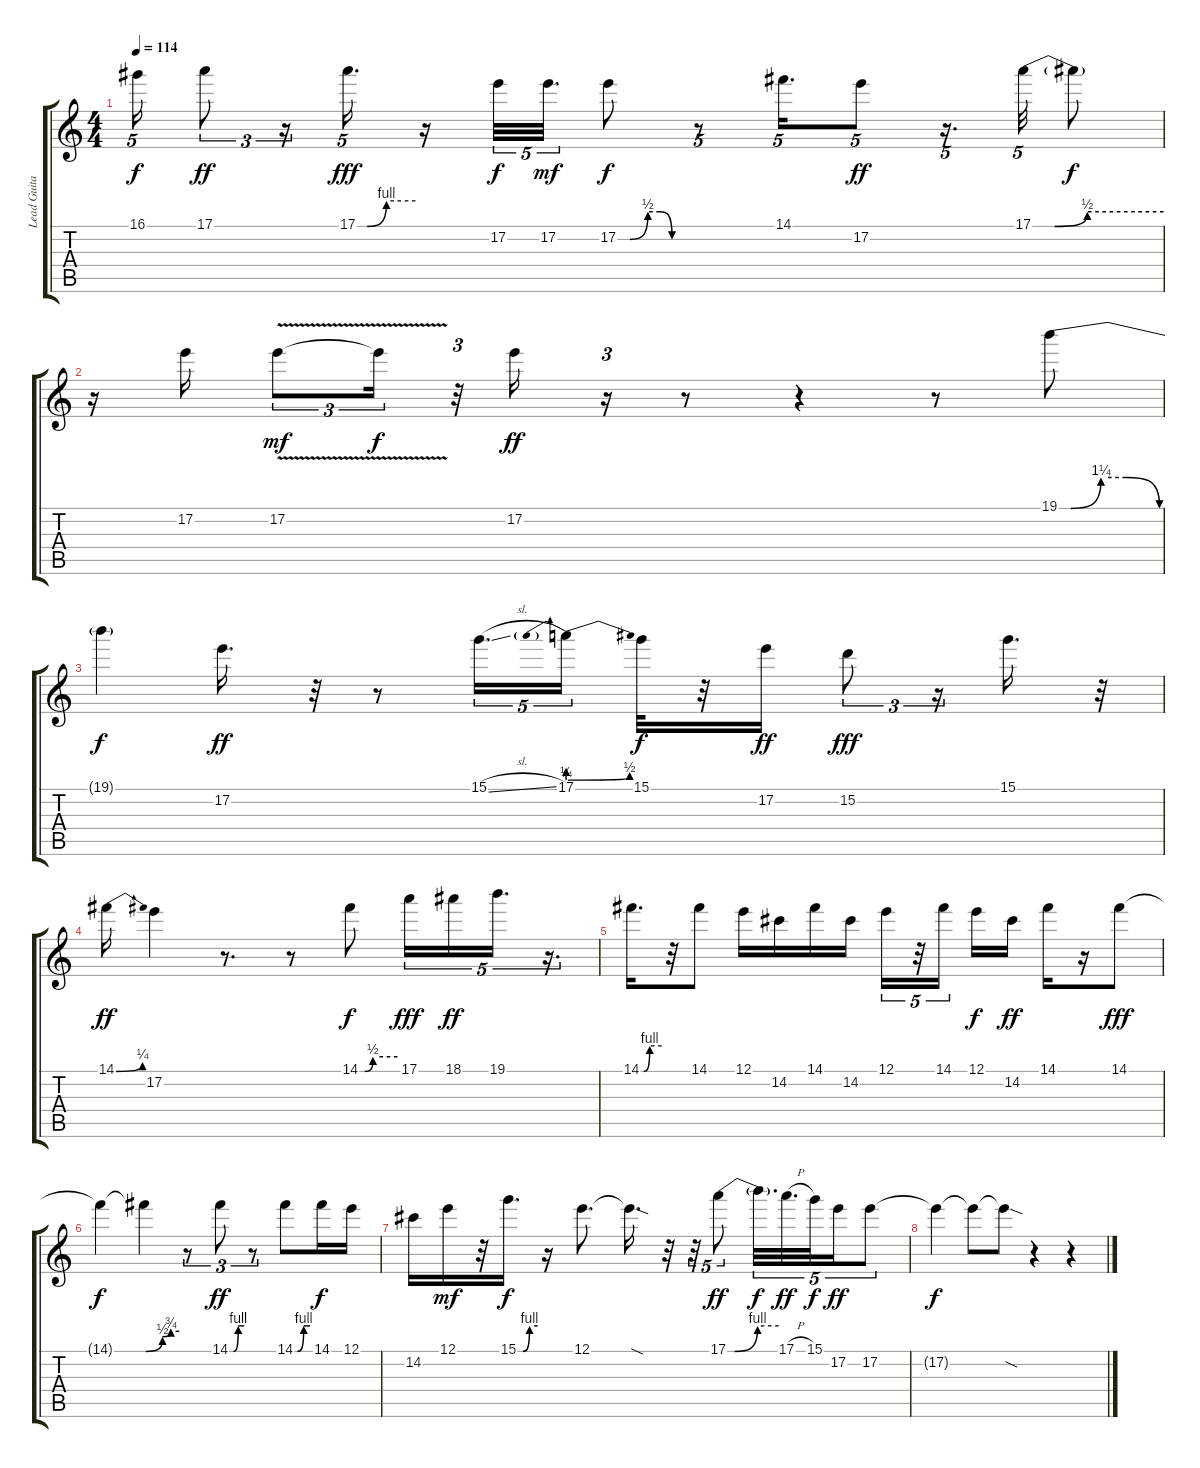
\track ("Lead Guitar" "Lead Guita") {instrument distortionguitar}
\staff {score tabs}
\tuning (E4 B3 G3 D3 A2 E2) {hide}
\ts (4 4)
\tempo 114
\clef g2
\ks c
16.1{t}.16{tu (5 4) dy f} 17.1.8{tu (3 2) dy ff} r.16{tu (3 2)} 17.1{be (custom 0 0 10 0 30 4 60 4)}.16{d tu (5 4) dy fff} r.16 17.2.32{tu (5 4) dy f} 17.2.32{d tu (5 4) dy mf} 17.2{be (custom 0 0 10 0 25 2 35 2 45 0 60 0)}.8{dy f} r.8{tu (5 4)} 14.1.16{d tu (5 4)} 17.2.8{tu (5 4) dy ff} r.16{d tu (5 4)} 17.1{be (custom 0 0 10 0 25 2 60 2)}.32{tu (5 4)} 17.1{t}.8{dy f} |
r.16 17.2.16 17.2{v}.8{tu (3 2) dy mf} 17.2{t}.16{tu (3 2) dy f} r.32{tu (3 2)} 17.2.16{dy ff} r.16{tu (3 2)} r.8 r.4 r.8 19.1{be (custom 0 0 7 0 25 5 40 5 60 0)}.8 |
19.1{t}.4{dy f} 17.2.16{d dy ff} r.32 r.8 15.1{sl}.16{d tu (5 4)} 17.1{be (prebendbend 0 1 60 2)}.16{tu (5 4) beam splitsecondary} 15.1.32{dy f} r.32 17.2.16{dy ff} 15.2.8{tu (3 2) dy fff} r.16{tu (3 2)} 15.1.16{d} r.32 |
14.1{be (bend 0 0 60 1)}.16{dy ff} 17.2.4 r.8{d} r.8 14.1{be (custom 0 0 8 0 21 2 60 2)}.8{dy f} 17.1.16{tu (5 4) dy fff} 18.1.16{tu (5 4) dy ff} 19.1.16{d tu (5 4)} r.16{d tu (5 4)} |
14.1{be (custom 0 0 8 0 25 4 60 4)}.16{d} r.32 14.1.8 12.1.16 14.2.16 14.1.16 14.2.16 12.1.16{tu (5 4)} r.32{tu (5 4)} 14.1.16{tu (5 4) beam splitsecondary} 12.1.16{dy f} 14.2.16{dy ff} 14.1.16 r.16 14.1.8{dy fff volume 7} |
14.1{t}.4{dy f} 14.1{be (custom 0 0 30 2 45 3 60 3) t}.4 r.8{tu (3 2)} 14.1{be (custom 0 0 15 0 35 4 60 4)}.8{tu (3 2) dy ff volume 14} r.8{tu (3 2)} 14.1{be (custom 0 0 10 0 35 4 60 4)}.8 14.1.16{dy f} 12.1.16 |
14.2.16 12.1.16{dy mf} r.32 15.1{be (custom 0 0 15 0 35 4 60 4)}.16{d dy f} r.16 12.1.8{d} 12.1{sod t}.16{d} r.32 r.32{tu (5 4)} 17.1{be (custom 0 0 8 0 35 4 60 4)}.8{tu (5 4) dy ff} 17.1{t}.32{d tu (5 4) dy f} 17.1{h}.32{d tu (5 4) dy ff} 15.1.32{tu (5 4) dy f} 17.2.16{tu (5 4) dy ff} 17.2.8{tu (5 4)} |
17.2{t}.4{dy f} 17.2{t}.8 17.2{sod t}.8 r.4 r.4
